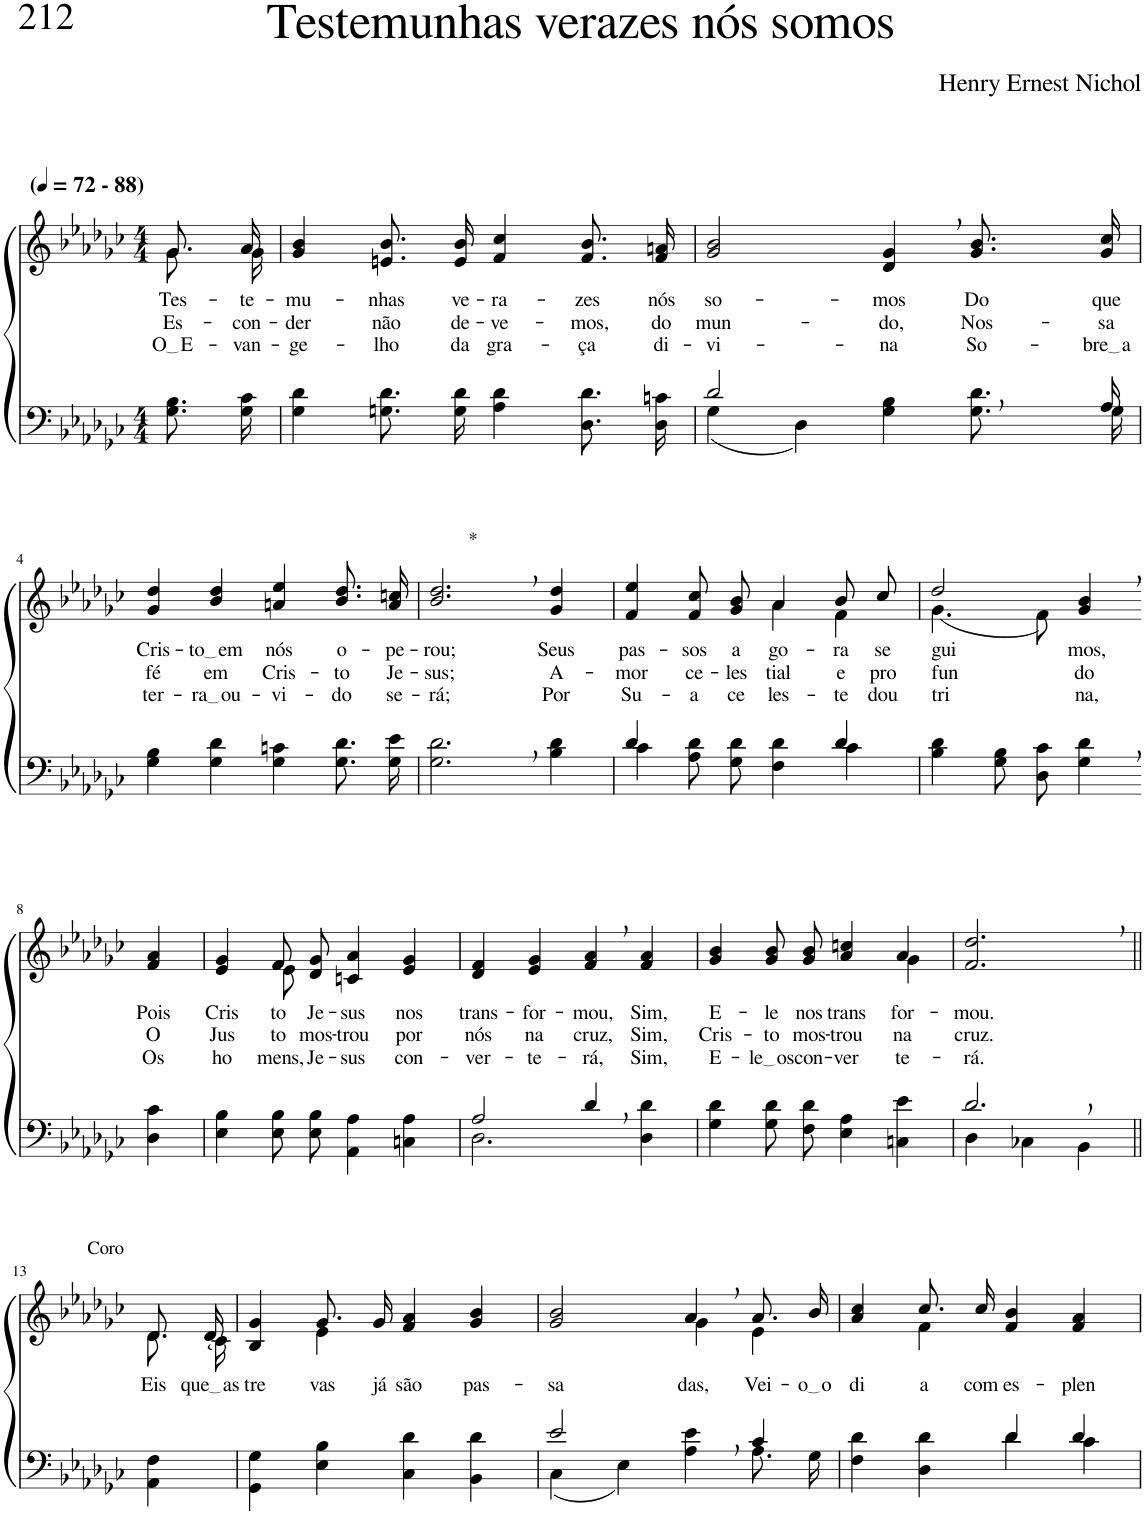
**kern	**kern	**text	**text	**text
*part2	*part1	*part1	*part1	*part1
*staff2	*staff1	*staff1	*staff1	*staff1
*I"Parte III e IV	*I"Parte I e II	*	*	*
*clefF4	*clefG2	*	*	*
*Trd2c3	*Trd2c3	*	*	*
*k[b-e-a-d-g-c-]	*k[b-e-a-d-g-c-]	*	*	*
*M4/4	*M4/4	*	*	*
*MM72	*MM72	*	*	*
=1	=1	=1	=1	=1
*	*^	*	*	*
!	!LO:TX:a:B:t=(	!	!	!	!
!	!LO:TX:a:B:t=- 88)	!	!	!	!
!	!	!	!LO:LY:b	!LO:LY:b	!LO:LY:b
8.G-\ 8.B-\L	8.g-/L	8.g-\L	Tes-	Es-	O E
!	!	!	!LO:LY:b	!LO:LY:b	!LO:LY:b
16G-\ 16c-\Jk	16a-/Jk	16g-\Jk	-te-	-con-	-van-
=2	=2	=2	=2	=2	=2
!	!	!	!LO:LY:b	!LO:LY:b	!LO:LY:b
*	*v	*v	*	*	*
4G-\ 4d-\	4g-/ 4b-/	-mu-	-der	-ge-
!	!	!LO:LY:b	!LO:LY:b	!LO:LY:b
8.Gn\ 8.d-\L	8.en/ 8.b-/L	-nhas	não	-lho
!	!	!LO:LY:b	!LO:LY:b	!LO:LY:b
16G\ 16d-\Jk	16e/ 16b-/Jk	ve-	de-	da
!	!	!LO:LY:b	!LO:LY:b	!LO:LY:b
4A-\ 4d-\	4f/ 4cc-/	-ra-	-ve-	gra-
!	!	!LO:LY:b	!LO:LY:b	!LO:LY:b
8.D-\ 8.d-\L	8.f/ 8.b-/L	-zes	-mos,	-ça
!	!	!LO:LY:b	!LO:LY:b	!LO:LY:b
16D-\ 16cn\Jk	16f/ 16an/Jk	nós	do	di-
=3	=3	=3	=3	=3
*^	*	*	*	*
!	!	!	!LO:LY:b	!LO:LY:b	!LO:LY:b
2d-/	(4G-\	2g-/ 2b-/	so-	mun-	-vi-
.	4D-\)	.	.	.	.
!	!	!	!LO:LY:b	!LO:LY:b	!LO:LY:b
4..ryy	4G-\ 4B-\	4d-/, 4g-/,	-mos	-do,	-na
!	!	!	!LO:LY:b	!LO:LY:b	!LO:LY:b
.	8.G-\ 8.d-\L	8.g-/ 8.b-/L	Do	Nos-	So-
!	!	!	!LO:LY:b	!LO:LY:b	!LO:LY:b
16A-/	16G-\Jk	16g-/ 16cc-/Jk	que	-sa	bre a
!!LO:LB:g=z
=4	=4	=4	=4	=4	=4
!	!	!	!LO:LY:b	!LO:LY:b	!LO:LY:b
*v	*v	*	*	*	*
4G-\ 4B-\	4g-/ 4dd-/	Cris-	fé	ter-
!	!	!LO:LY:b	!LO:LY:b	!LO:LY:b
4G-\ 4d-\	4b-/ 4dd-/	to em	em	ra ou
!	!	!LO:LY:b	!LO:LY:b	!LO:LY:b
4G-\ 4cn\	4an/ 4ee-/	nós	Cris-	-vi-
!	!	!LO:LY:b	!LO:LY:b	!LO:LY:b
8.G-\ 8.d-\L	8.b-\ 8.dd-\L	o-	-to	-do
!	!	!LO:LY:b	!LO:LY:b	!LO:LY:b
16G-\ 16e-\Jk	16a\ 16ccn\Jk	-pe-	Je-	se-
=5	=5	=5	=5	=5
!	!LO:TX:a:t=*	!	!	!
!	!	!LO:LY:b	!LO:LY:b	!LO:LY:b
2.G-\, 2.d-\,	2.b-/, 2.dd-/,	-rou;	-sus;	-rá;
!	!	!LO:LY:b	!LO:LY:b	!LO:LY:b
4B-\ 4d-\	4g-/ 4dd-/	Seus	A-	Por
=6	=6	=6	=6	=6
*^	*	*	*	*
!	!	!	!LO:LY:b	!LO:LY:b	!LO:LY:b
*	*	*^	*	*	*
4d-/	4c-\	4f/ 4ee-/	2ryy	pas-	-mor	Su-
!	!	!	!	!LO:LY:b	!LO:LY:b	!LO:LY:b
2ryy	8A-\ 8d-\L	8f/ 8cc-/L	.	-sos	ce-	-a
!	!	!	!	!LO:LY:b	!LO:LY:b	!LO:LY:b
.	8G-\ 8d-\J	8g-/ 8b-/J	.	a-	-les-	ce-
!	!	!	!	!LO:LY:b	!LO:LY:b	!LO:LY:b
.	4F\ 4d-\	4a-/	4a-\	-go-	-tial	-les-
!	!	!	!	!LO:LY:b	!LO:LY:b	!LO:LY:b
4d-/	4c-\	8b-/L	4f\	-ra	e	-te
!	!	!	!	!LO:LY:b	!LO:LY:b	!LO:LY:b
.	.	8cc-/J	.	se-	pro-	dou-
*v	*v	*	*	*	*	*
=7	=7	=7	=7	=7	=7
!	!	!	!LO:LY:b	!LO:LY:b	!LO:LY:b
4B-\ 4d-\	2dd-/	(4.g-\	-gui-	-fun-	-tri-
8G-\ 8B-\L	.	.	.	.	.
8D-\ 8c-\J	.	8f\)	.	.	.
!	!	!	!LO:LY:b	!LO:LY:b	!LO:LY:b
4G-\, 4d-\,	4g-/, 4b-/,	4ryy	-mos,	-do	-na,
!!LO:LB:g=z
=8-	=8-	=8-	=8-	=8-	=8-
!	!	!	!LO:LY:b	!LO:LY:b	!LO:LY:b
*	*v	*v	*	*	*
4D-\ 4c-\	4f/ 4a-/	Pois	O	Os
=9	=9	=9	=9	=9
!	!	!LO:LY:b	!LO:LY:b	!LO:LY:b
*	*^	*	*	*
4E-\ 4B-\	4e-/ 4g-/	4ryy	Cris-	Jus-	ho-
!	!	!	!LO:LY:b	!LO:LY:b	!LO:LY:b
8E-\ 8B-\L	8f/L	8e-\	-to	-to	-mens,
!	!	!	!LO:LY:b	!LO:LY:b	!LO:LY:b
8E-\ 8B-\J	8d-/ 8g-/J	2ryy	Je-	mos-	Je-
!	!	!	!LO:LY:b	!LO:LY:b	!LO:LY:b
4AA-\ 4A-\	4cn/ 4a-/	.	-sus	-trou	-sus
!	!	!	!LO:LY:b	!LO:LY:b	!LO:LY:b
4Cn\ 4A-\	4e-/ 4g-/	.	nos	por	con-
.	.	8ryy	.	.	.
=10	=10	=10	=10	=10	=10
*^	*	*	*	*	*
!	!	!	!	!LO:LY:b	!LO:LY:b	!LO:LY:b
*	*	*v	*v	*	*	*
2A-/	2.D-\	4d-/ 4f/	trans-	nós	-ver-
!	!	!	!LO:LY:b	!LO:LY:b	!LO:LY:b
.	.	4e-/ 4g-/	-for-	na	-te-
!	!	!	!LO:LY:b	!LO:LY:b	!LO:LY:b
4d-,/	.	4f/, 4a-/,	-mou,	cruz,	-rá,
!	!	!	!LO:LY:b	!LO:LY:b	!LO:LY:b
4ryy	4D-\ 4d-\	4f/ 4a-/	Sim,	Sim,	Sim,
=11	=11	=11	=11	=11	=11
!	!	!	!LO:LY:b	!LO:LY:b	!LO:LY:b
*v	*v	*^	*	*	*
4G-\ 4d-\	4g-/ 4b-/	2.ryy	E-	Cris-	E-
!	!	!	!LO:LY:b	!LO:LY:b	!LO:LY:b
8G-\ 8d-\L	8g-/ 8b-/L	.	-le	-to	le os
!	!	!	!LO:LY:b	!LO:LY:b	!LO:LY:b
8F\ 8d-\J	8g-/ 8b-/J	.	nos	mos-	con-
!	!	!	!LO:LY:b	!LO:LY:b	!LO:LY:b
4E-\ 4A-\	4a-/ 4ccn/	.	trans-	-trou	-ver-
!	!	!	!LO:LY:b	!LO:LY:b	!LO:LY:b
4Cn\ 4e-\	4a-/	4g-\	-for-	na	-te-
=12	=12	=12	=12	=12	=12
*^	*	*	*	*	*
!	!	!	!	!LO:LY:b	!LO:LY:b	!LO:LY:b
*	*	*v	*v	*	*	*
2.d-,/	4D-\	2.f/, 2.dd-/,	-mou.	cruz.	-rá.
.	4C-X\	.	.	.	.
.	4BB-\	.	.	.	.
!!LO:LB:g=z
=13||	=13||	=13||	=13||	=13||	=13||
*	*	*^	*	*	*
!	!	!LO:TX:a:t=Coro	!	!	!	!
!	!	!	!	!LO:LY:b	!	!
*v	*v	*	*	*	*	*
4AA-\ 4F\	8.d-/L	8.d-\L	Eis	.	.
!	!	!	!LO:LY:b	!	!
.	16d-/Jk	16c-\Jk	que as	.	.
=14	=14	=14	=14	=14	=14
!	!	!	!LO:LY:b	!	!
4GG-\ 4G-\	4B-/ 4g-/	4ryy	tre-	.	.
!	!	!	!LO:LY:b	!	!
4E-\ 4B-\	8.g-/L	4e-\	-vas	.	.
!	!	!	!LO:LY:b	!	!
.	16g-/Jk	.	já	.	.
!	!	!	!LO:LY:b	!	!
4C-\ 4d-\	4f/ 4a-/	2ryy	são	.	.
!	!	!	!LO:LY:b	!	!
4BB-\ 4d-\	4g-/ 4b-/	.	pas-	.	.
=15	=15	=15	=15	=15	=15
*^	*	*	*	*	*
!	!	!	!	!LO:LY:b	!	!
2e-/	(4C-\	2g-/ 2b-/	2ryy	-sa-	.	.
.	4E-\)	.	.	.	.	.
!	!	!	!	!LO:LY:b	!	!
4ryy	4A-\ 4e-\	4a-,/	4g-\	-das,	.	.
!	!	!	!	!LO:LY:b	!	!
4c-/	8.A-\L	8.a-/L	4e-\	Vei-	.	.
!	!	!	!	!LO:LY:b	!	!
.	16G-\Jk	16b-/Jk	.	o o	.	.
=16	=16	=16	=16	=16	=16	=16
!	!	!	!	!LO:LY:b	!	!
2ryy	4F\ 4d-\	4a-/ 4cc-/	4ryy	di-	.	.
!	!	!	!	!LO:LY:b	!	!
.	4D-\ 4d-\	8.cc-/L	4f\	-a	.	.
!	!	!	!	!LO:LY:b	!	!
.	.	16cc-/Jk	.	com	.	.
!	!	!	!	!LO:LY:b	!	!
4d-/	4d-\	4f/ 4b-/	2ryy	es-	.	.
!	!	!	!	!LO:LY:b	!	!
4d-/	4c-\	4f/ 4a-/	.	-plen-	.	.
*v	*v	*	*	*	*	*
*	*v	*v	*	*	*
=	=	=	=	=
*-	*-	*-	*-	*-
